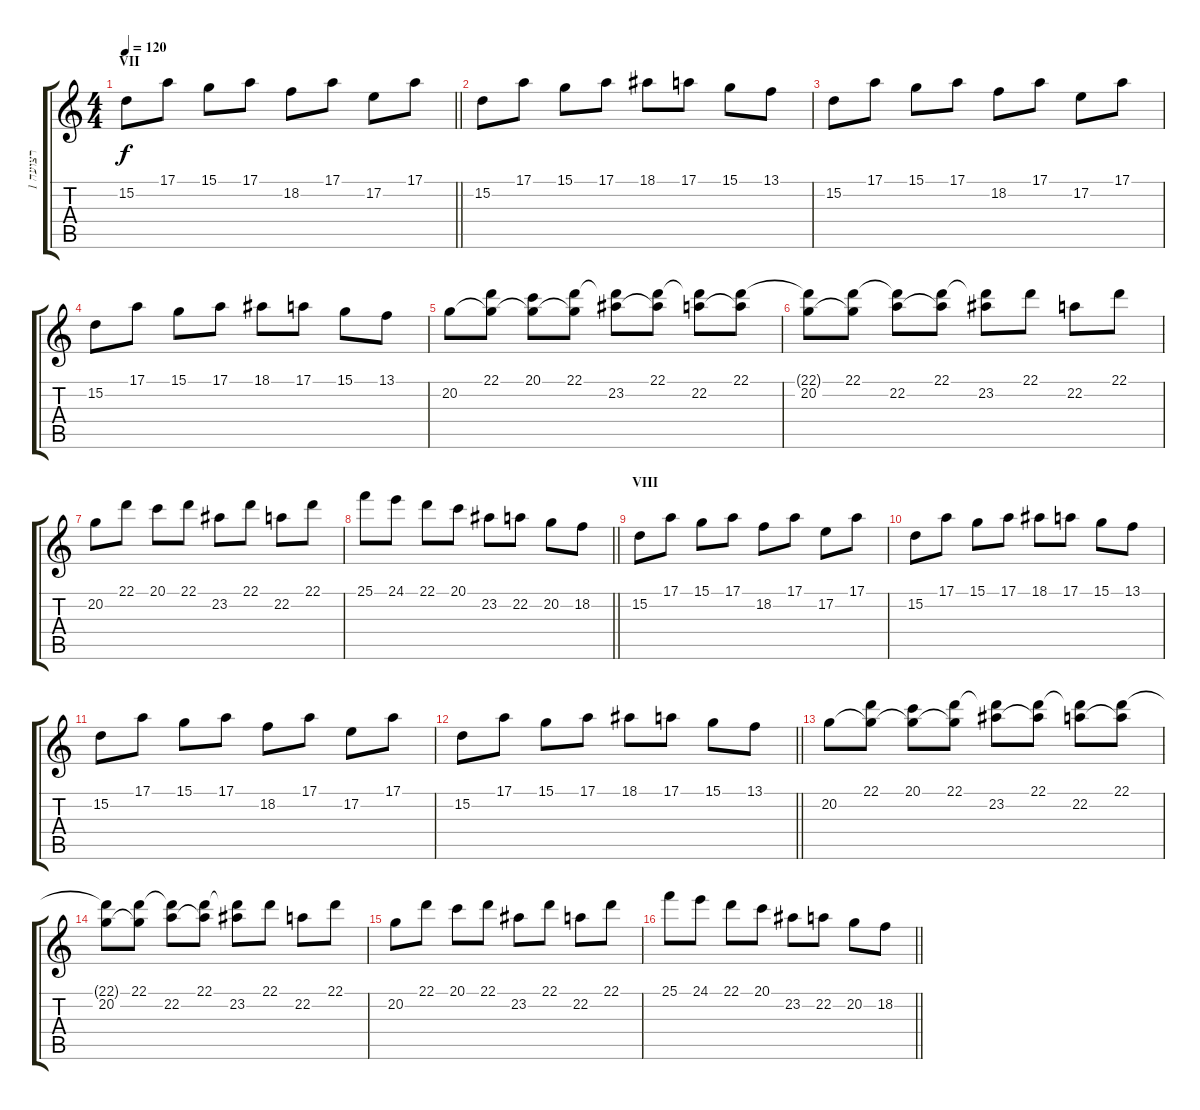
\track ("רצועה 1" "רצועה 1") {instrument brightacousticpiano}
\staff {score tabs}
\tuning (E4 B3 G3 D3 A2 E2) {hide}
\ts (4 4)
\section ("" "VII")
\tempo 120
\clef g2
\barLineRight lightlight
\ks c
15.2.8{dy f} 17.1.8 15.1.8 17.1.8 18.2.8 17.1.8 17.2.8 17.1.8 |
15.2.8 17.1.8 15.1.8 17.1.8 18.1.8 17.1.8 15.1.8 13.1.8 |
15.2.8 17.1.8 15.1.8 17.1.8 18.2.8 17.1.8 17.2.8 17.1.8 |
15.2.8 17.1.8 15.1.8 17.1.8 18.1.8 17.1.8 15.1.8 13.1.8 |
20.2.8 (22.1 20.2{t}).8 (20.1 20.2{t}).8 (22.1 20.2{t}).8 (22.1{t} 23.2).8 (22.1 23.2{t}).8 (22.1{t} 22.2).8 (22.1 22.2{t}).8 |
(22.1{t} 20.2).8 (22.1 20.2{t}).8 (22.1{t} 22.2).8 (22.1 22.2{t}).8 (22.1{t} 23.2).8 22.1.8 22.2.8 22.1.8 |
20.2.8 22.1.8 20.1.8 22.1.8 23.2.8 22.1.8 22.2.8 22.1.8 |
\barLineRight lightlight
25.1.8 24.1.8 22.1.8 20.1.8 23.2.8 22.2.8 20.2.8 18.2.8 |
\section ("" "VIII")
15.2.8 17.1.8 15.1.8 17.1.8 18.2.8 17.1.8 17.2.8 17.1.8 |
15.2.8 17.1.8 15.1.8 17.1.8 18.1.8 17.1.8 15.1.8 13.1.8 |
15.2.8 17.1.8 15.1.8 17.1.8 18.2.8 17.1.8 17.2.8 17.1.8 |
\barLineRight lightlight
15.2.8 17.1.8 15.1.8 17.1.8 18.1.8 17.1.8 15.1.8 13.1.8 |
20.2.8 (22.1 20.2{t}).8 (20.1 20.2{t}).8 (22.1 20.2{t}).8 (22.1{t} 23.2).8 (22.1 23.2{t}).8 (22.1{t} 22.2).8 (22.1 22.2{t}).8 |
(22.1{t} 20.2).8 (22.1 20.2{t}).8 (22.1{t} 22.2).8 (22.1 22.2{t}).8 (22.1{t} 23.2).8 22.1.8 22.2.8 22.1.8 |
20.2.8 22.1.8 20.1.8 22.1.8 23.2.8 22.1.8 22.2.8 22.1.8 |
\barLineRight lightlight
25.1.8 24.1.8 22.1.8 20.1.8 23.2.8 22.2.8 20.2.8 18.2.8
